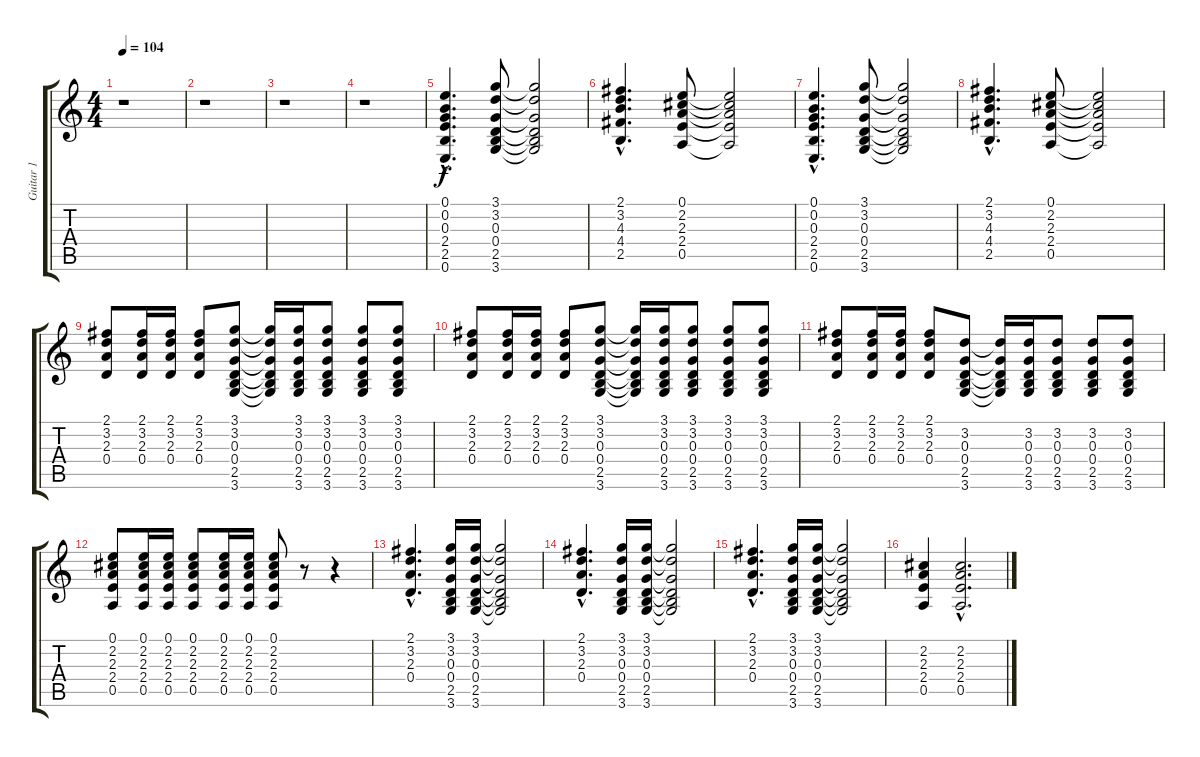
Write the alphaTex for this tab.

\track ("Guitar 1" "Guitar 1") {instrument acousticguitarnylon}
\staff {score tabs}
\tuning (E4 B3 G3 D3 A2 E2) {hide}
\ts (4 4)
\tempo 104
\clef g2
\ks c
r.1{dy f} |
r.1 |
r.1 |
r.1 |
(0.1{hac} 0.2{hac} 0.3{hac} 2.4{hac} 2.5{hac} 0.6{hac}).4{d} (3.1 3.2 0.3 0.4 2.5 3.6).8 (3.1{t} 3.2{t} 0.3{t} 0.4{t} 2.5{t} 3.6{t}).2 |
(2.1{hac} 3.2{hac} 4.3{hac} 4.4{hac} 2.5{hac}).4{d} (0.1 2.2 2.3 2.4 0.5).8 (0.1{t} 2.2{t} 2.3{t} 2.4{t} 0.5{t}).2 |
(0.1{hac} 0.2{hac} 0.3{hac} 2.4{hac} 2.5{hac} 0.6{hac}).4{d} (3.1 3.2 0.3 0.4 2.5 3.6).8 (3.1{t} 3.2{t} 0.3{t} 0.4{t} 2.5{t} 3.6{t}).2 |
(2.1{hac} 3.2{hac} 4.3{hac} 4.4{hac} 2.5{hac}).4{d} (0.1 2.2 2.3 2.4 0.5).8 (0.1{t} 2.2{t} 2.3{t} 2.4{t} 0.5{t}).2 |
(2.1 3.2 2.3 0.4).8 (2.1 3.2 2.3 0.4).16 (2.1 3.2 2.3 0.4).16 (2.1 3.2 2.3 0.4).8 (3.1 3.2 0.3 0.4 2.5 3.6).8 (3.1{t} 3.2{t} 0.3{t} 0.4{t} 2.5{t} 3.6{t}).16 (3.1 3.2 0.3 0.4 2.5 3.6).16 (3.1 3.2 0.3 0.4 2.5 3.6).8 (3.1 3.2 0.3 0.4 2.5 3.6).8 (3.1 3.2 0.3 0.4 2.5 3.6).8 |
(2.1 3.2 2.3 0.4).8 (2.1 3.2 2.3 0.4).16 (2.1 3.2 2.3 0.4).16 (2.1 3.2 2.3 0.4).8 (3.1 3.2 0.3 0.4 2.5 3.6).8 (3.1{t} 3.2{t} 0.3{t} 0.4{t} 2.5{t} 3.6{t}).16 (3.1 3.2 0.3 0.4 2.5 3.6).16 (3.1 3.2 0.3 0.4 2.5 3.6).8 (3.1 3.2 0.3 0.4 2.5 3.6).8 (3.1 3.2 0.3 0.4 2.5 3.6).8 |
(2.1 3.2 2.3 0.4).8 (2.1 3.2 2.3 0.4).16 (2.1 3.2 2.3 0.4).16 (2.1 3.2 2.3 0.4).8 (3.2 0.3 0.4 2.5 3.6).8 (3.2{t} 0.3{t} 0.4{t} 2.5{t} 3.6{t}).16 (3.2 0.3 0.4 2.5 3.6).16 (3.2 0.3 0.4 2.5 3.6).8 (3.2 0.3 0.4 2.5 3.6).8 (3.2 0.3 0.4 2.5 3.6).8 |
(0.1 2.2 2.3 2.4 0.5).8 (0.1 2.2 2.3 2.4 0.5).16 (0.1 2.2 2.3 2.4 0.5).16 (0.1 2.2 2.3 2.4 0.5).8 (0.1 2.2 2.3 2.4 0.5).16 (0.1 2.2 2.3 2.4 0.5).16 (0.1 2.2 2.3 2.4 0.5).8 r.8 r.4 |
(2.1{hac} 3.2{hac} 2.3{hac} 0.4{hac}).4{d} (3.1 3.2 0.3 0.4 2.5 3.6).16 (3.1 3.2 0.3 0.4 2.5 3.6).16 (3.1{t} 3.2{t} 0.3{t} 0.4{t} 2.5{t} 3.6{t}).2 |
(2.1{hac} 3.2{hac} 2.3{hac} 0.4{hac}).4{d} (3.1 3.2 0.3 0.4 2.5 3.6).16 (3.1 3.2 0.3 0.4 2.5 3.6).16 (3.1{t} 3.2{t} 0.3{t} 0.4{t} 2.5{t} 3.6{t}).2 |
(2.1{hac} 3.2{hac} 2.3{hac} 0.4{hac}).4{d} (3.1 3.2 0.3 0.4 2.5 3.6).16 (3.1 3.2 0.3 0.4 2.5 3.6).16 (3.1{t} 3.2{t} 0.3{t} 0.4{t} 2.5{t} 3.6{t}).2 |
(2.2 2.3 2.4 0.5).4 (2.2{hac} 2.3{hac} 2.4{hac} 0.5{hac}).2{d}
